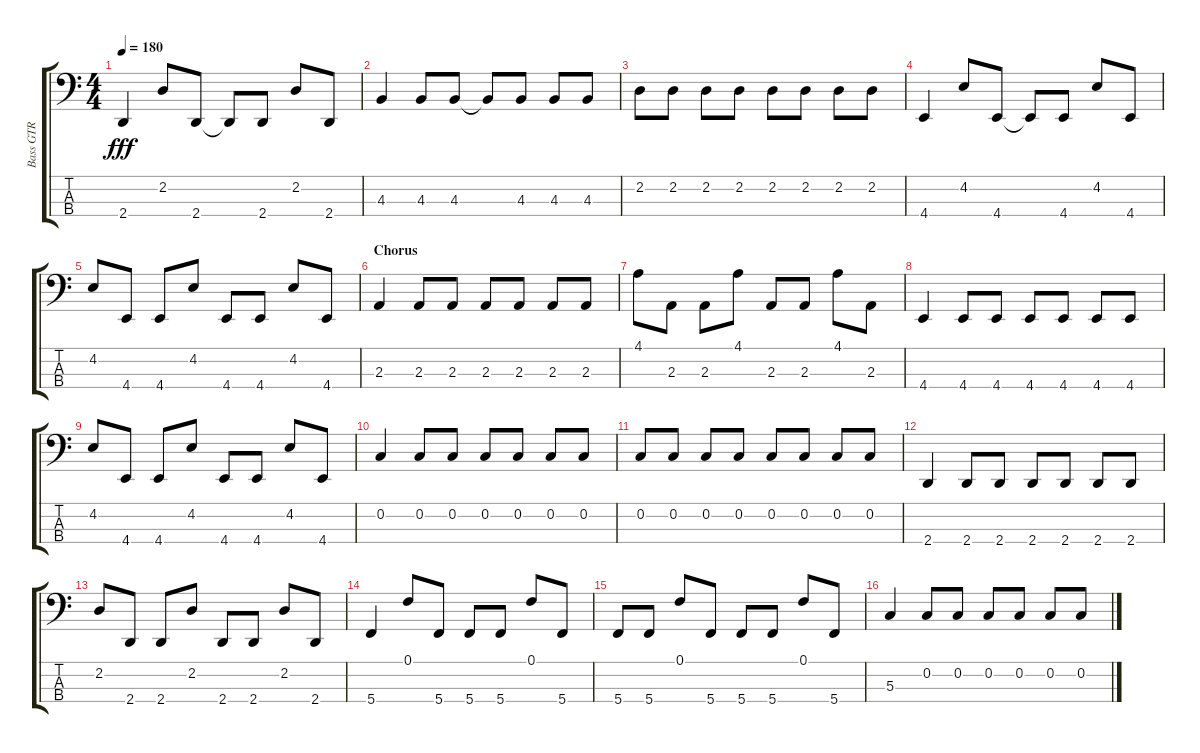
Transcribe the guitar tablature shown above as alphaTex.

\track ("Bass GTR" "Bass GTR") {instrument electricbassfinger}
\staff {score tabs}
\tuning (F2 C2 G1 C1) {hide}
\ts (4 4)
\tempo 180
\clef f4
\ks aminor
2.4.4{dy fff} 2.2.8 2.4.8 2.4{t}.8 2.4.8 2.2.8 2.4.8 |
4.3.4 4.3.8 4.3.8 4.3{t}.8 4.3.8 4.3.8 4.3.8 |
2.2.8 2.2.8 2.2.8 2.2.8 2.2.8 2.2.8 2.2.8 2.2.8 |
4.4.4 4.2.8 4.4.8 4.4{t}.8 4.4.8 4.2.8 4.4.8 |
4.2.8 4.4.8 4.4.8 4.2.8 4.4.8 4.4.8 4.2.8 4.4.8 |
\section ("" "Chorus")
2.3.4 2.3.8 2.3.8 2.3.8 2.3.8 2.3.8 2.3.8 |
4.1.8 2.3.8 2.3.8 4.1.8 2.3.8 2.3.8 4.1.8 2.3.8 |
4.4.4 4.4.8 4.4.8 4.4.8 4.4.8 4.4.8 4.4.8 |
4.2.8 4.4.8 4.4.8 4.2.8 4.4.8 4.4.8 4.2.8 4.4.8 |
0.2.4 0.2.8 0.2.8 0.2.8 0.2.8 0.2.8 0.2.8 |
0.2.8 0.2.8 0.2.8 0.2.8 0.2.8 0.2.8 0.2.8 0.2.8 |
2.4.4 2.4.8 2.4.8 2.4.8 2.4.8 2.4.8 2.4.8 |
2.2.8 2.4.8 2.4.8 2.2.8 2.4.8 2.4.8 2.2.8 2.4.8 |
5.4.4 0.1.8 5.4.8 5.4.8 5.4.8 0.1.8 5.4.8 |
5.4.8 5.4.8 0.1.8 5.4.8 5.4.8 5.4.8 0.1.8 5.4.8 |
5.3.4 0.2.8 0.2.8 0.2.8 0.2.8 0.2.8 0.2.8
